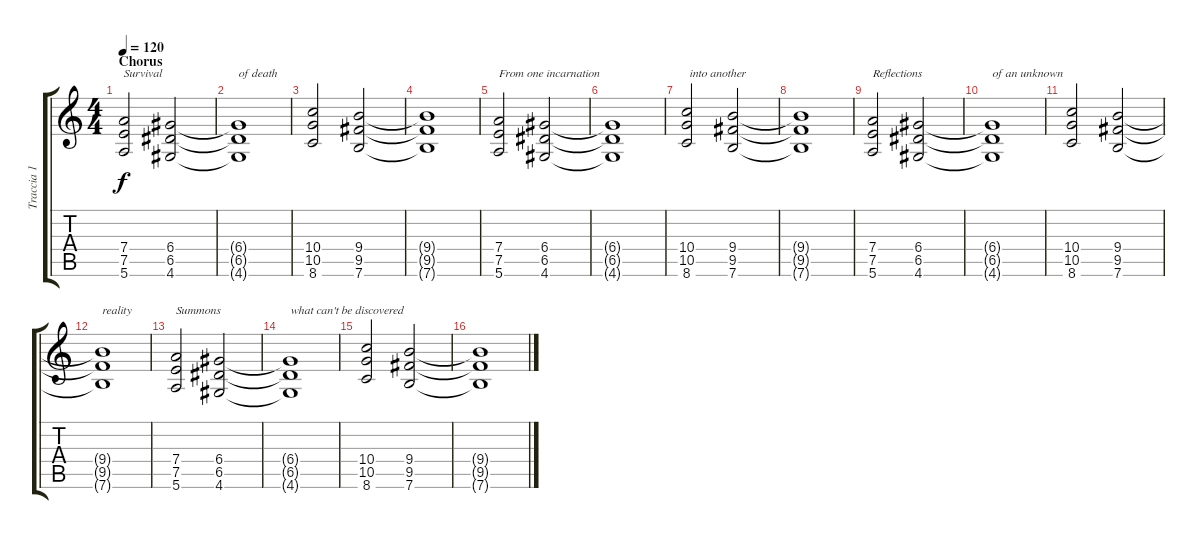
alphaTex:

\track ("Traccia 1" "Traccia 1") {instrument distortionguitar}
\staff {score tabs}
\tuning (E4 B3 G3 D3 A2 E2) {hide}
\ts (4 4)
\section ("" "Chorus")
\tempo 120
\clef g2
\ks c
(7.4 7.5 5.6).2{txt "Survival " dy f} (6.4 6.5 4.6).2 |
(6.4{t} 6.5{t} 4.6{t}).1{txt "of death"} |
(10.4 10.5 8.6).2 (9.4 9.5 7.6).2 |
(9.4{t} 9.5{t} 7.6{t}).1 |
(7.4 7.5 5.6).2{txt "From one incarnation"} (6.4 6.5 4.6).2 |
(6.4{t} 6.5{t} 4.6{t}).1 |
(10.4 10.5 8.6).2{txt " into another"} (9.4 9.5 7.6).2 |
(9.4{t} 9.5{t} 7.6{t}).1 |
(7.4 7.5 5.6).2{txt "Reflections "} (6.4 6.5 4.6).2 |
(6.4{t} 6.5{t} 4.6{t}).1{txt "of an unknown "} |
(10.4 10.5 8.6).2 (9.4 9.5 7.6).2 |
(9.4{t} 9.5{t} 7.6{t}).1{txt "reality"} |
(7.4 7.5 5.6).2{txt "Summons "} (6.4 6.5 4.6).2 |
(6.4{t} 6.5{t} 4.6{t}).1{txt "what can't be discovered"} |
(10.4 10.5 8.6).2 (9.4 9.5 7.6).2 |
(9.4{t} 9.5{t} 7.6{t}).1
